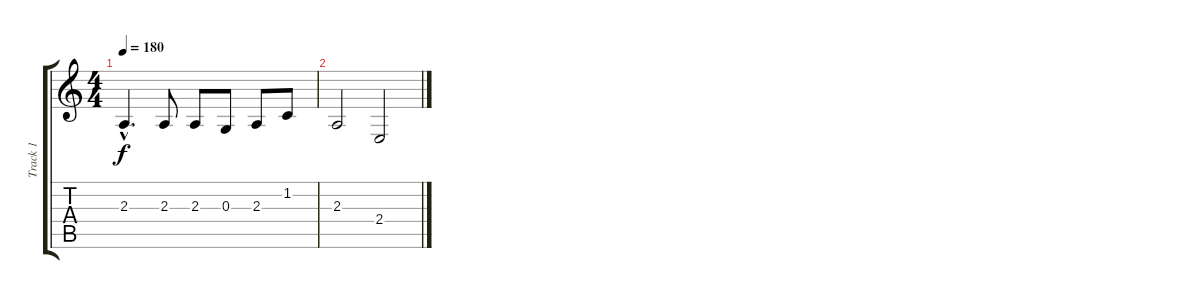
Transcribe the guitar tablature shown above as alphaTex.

\track ("Track 1" "Track 1") {instrument trumpet}
\staff {score tabs}
\tuning (E4 B3 G3 D3 A2 E2) {hide}
\ts (4 4)
\tempo 180
\clef g2
\ks c
2.3{hac}.4{d dy f} 2.3.8 2.3.8 0.3.8 2.3.8 1.2.8 |
2.3.2 2.4.2
